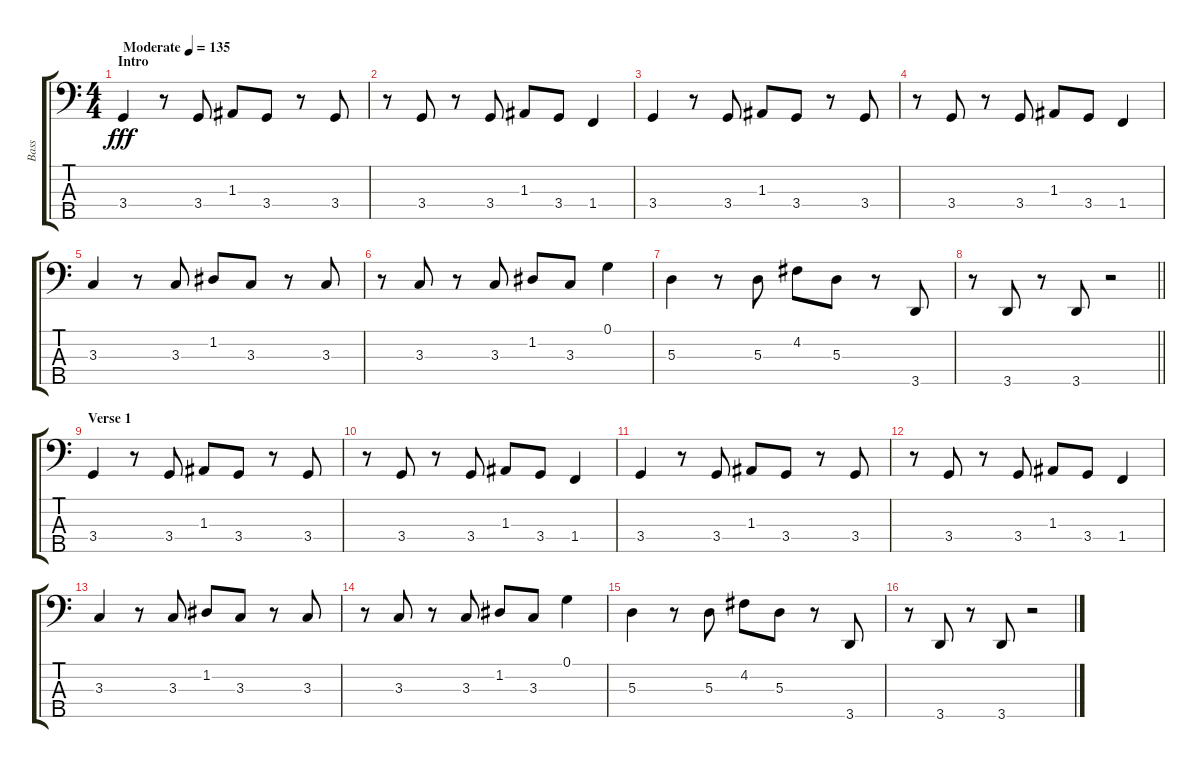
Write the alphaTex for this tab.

\track ("Bass" "Bass") {instrument fretlessbass}
\staff {score tabs}
\tuning (G2 D2 A1 E1 B0) {hide}
\ts (4 4)
\section ("" "Intro")
\tempo (135 "Moderate")
\clef f4
\ks c
3.4.4{dy fff instrument fretlessbass} r.8 3.4.8 1.3.8 3.4.8 r.8 3.4.8 |
r.8 3.4.8 r.8 3.4.8 1.3.8 3.4.8 1.4.4 |
3.4.4 r.8 3.4.8 1.3.8 3.4.8 r.8 3.4.8 |
r.8 3.4.8 r.8 3.4.8 1.3.8 3.4.8 1.4.4 |
3.3.4 r.8 3.3.8 1.2.8 3.3.8 r.8 3.3.8 |
r.8 3.3.8 r.8 3.3.8 1.2.8 3.3.8 0.1.4 |
5.3.4 r.8 5.3.8 4.2.8 5.3.8 r.8 3.5.8 |
\barLineRight lightlight
r.8 3.5.8 r.8 3.5.8 r.2 |
\section ("" "Verse 1")
3.4.4 r.8 3.4.8 1.3.8 3.4.8 r.8 3.4.8 |
r.8 3.4.8 r.8 3.4.8 1.3.8 3.4.8 1.4.4 |
3.4.4 r.8 3.4.8 1.3.8 3.4.8 r.8 3.4.8 |
r.8 3.4.8 r.8 3.4.8 1.3.8 3.4.8 1.4.4 |
3.3.4 r.8 3.3.8 1.2.8 3.3.8 r.8 3.3.8 |
r.8 3.3.8 r.8 3.3.8 1.2.8 3.3.8 0.1.4 |
5.3.4 r.8 5.3.8 4.2.8 5.3.8 r.8 3.5.8 |
r.8 3.5.8 r.8 3.5.8 r.2
